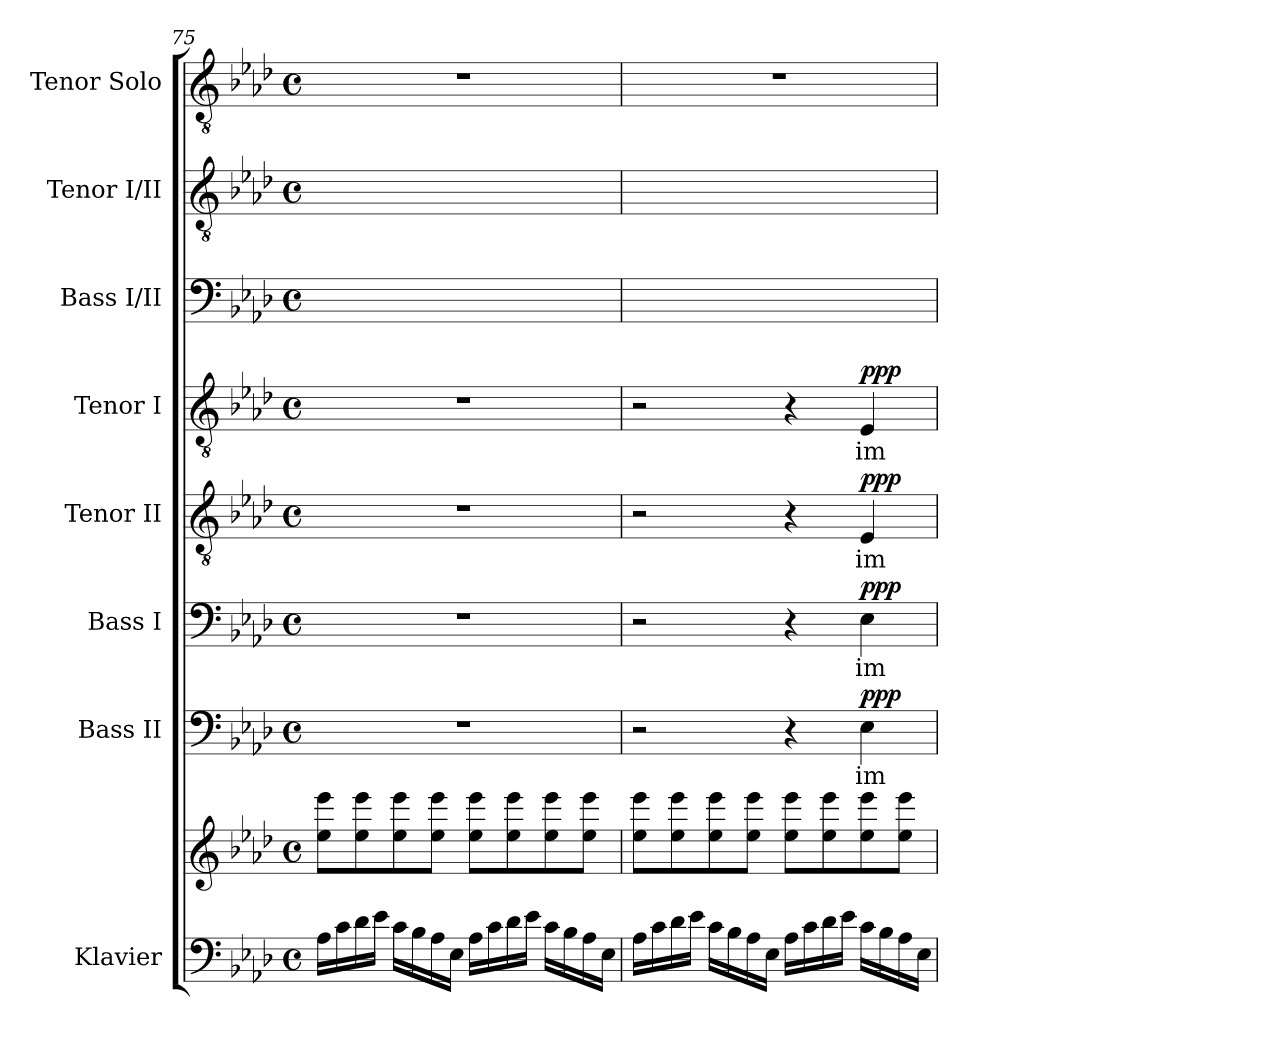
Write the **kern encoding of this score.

**kern	**kern	**kern	**text	**dynam	**kern	**text	**dynam	**kern	**text	**dynam	**kern	**text	**dynam	**kern	**text	**kern	**text	**kern
*part8	*part8	*part7	*part7	*part7	*part6	*part6	*part6	*part5	*part5	*part5	*part4	*part4	*part4	*part3	*part3	*part2	*part2	*part1
*staff9	*staff8	*staff7	*staff7	*staff7	*staff6	*staff6	*staff6	*staff5	*staff5	*staff5	*staff4	*staff4	*staff4	*staff3	*staff3	*staff2	*staff2	*staff1
*I"Klavier	*	*I"Bass II	*	*	*I"Bass I	*	*	*I"Tenor II	*	*	*I"Tenor I	*	*	*I"Bass I/II	*	*I"Tenor I/II	*	*I"Tenor Solo
*I'Klav.	*	*I'B.	*	*	*I'B.	*	*	*I'T.	*	*	*I'T.	*	*	*I'B.	*	*I'T.	*	*I'T. Solo
*clefF4	*clefG2	*clefF4	*	*	*clefF4	*	*	*clefGv2	*	*	*clefGv2	*	*	*clefF4	*	*clefGv2	*	*clefGv2
*	*	*	*	*	*	*	*	*ITrd7c12	*	*	*ITrd7c12	*	*	*	*	*ITrd7c12	*	*ITrd7c12
*k[b-e-a-d-]	*k[b-e-a-d-]	*k[b-e-a-d-]	*	*	*k[b-e-a-d-]	*	*	*k[b-e-a-d-]	*	*	*k[b-e-a-d-]	*	*	*k[b-e-a-d-]	*	*k[b-e-a-d-]	*	*k[b-e-a-d-]
*A-:	*A-:	*A-:	*	*	*A-:	*	*	*A-:	*	*	*A-:	*	*	*A-:	*	*A-:	*	*A-:
*M4/4	*M4/4	*M4/4	*	*	*M4/4	*	*	*M4/4	*	*	*M4/4	*	*	*M4/4	*	*M4/4	*	*M4/4
*met(c)	*met(c)	*met(c)	*	*	*met(c)	*	*	*met(c)	*	*	*met(c)	*	*	*met(c)	*	*met(c)	*	*met(c)
=75	=75	=75	=75	=75	=75	=75	=75	=75	=75	=75	=75	=75	=75	=75	=75	=75	=75	=75
16A-i\LL	8ee-i\ 8eee-iL	1r	.	.	1r	.	.	1r	.	.	1r	.	.	1ryy	.	1ryy	.	1r
16ci\	.	.	.	.	.	.	.	.	.	.	.	.	.	.	.	.	.	.
16d-i\	8ee-i\ 8eee-i	.	.	.	.	.	.	.	.	.	.	.	.	.	.	.	.	.
16e-i\JJ	.	.	.	.	.	.	.	.	.	.	.	.	.	.	.	.	.	.
16ci\LL	8ee-i\ 8eee-i	.	.	.	.	.	.	.	.	.	.	.	.	.	.	.	.	.
16B-i\	.	.	.	.	.	.	.	.	.	.	.	.	.	.	.	.	.	.
16A-i\	8ee-i\ 8eee-iJ	.	.	.	.	.	.	.	.	.	.	.	.	.	.	.	.	.
16E-i\JJ	.	.	.	.	.	.	.	.	.	.	.	.	.	.	.	.	.	.
16A-i\LL	8ee-i\ 8eee-iL	.	.	.	.	.	.	.	.	.	.	.	.	.	.	.	.	.
16ci\	.	.	.	.	.	.	.	.	.	.	.	.	.	.	.	.	.	.
16d-i\	8ee-i\ 8eee-i	.	.	.	.	.	.	.	.	.	.	.	.	.	.	.	.	.
16e-i\JJ	.	.	.	.	.	.	.	.	.	.	.	.	.	.	.	.	.	.
16ci\LL	8ee-i\ 8eee-i	.	.	.	.	.	.	.	.	.	.	.	.	.	.	.	.	.
16B-i\	.	.	.	.	.	.	.	.	.	.	.	.	.	.	.	.	.	.
16A-i\	8ee-i\ 8eee-iJ	.	.	.	.	.	.	.	.	.	.	.	.	.	.	.	.	.
16E-i\JJ	.	.	.	.	.	.	.	.	.	.	.	.	.	.	.	.	.	.
=76	=76	=76	=76	=76	=76	=76	=76	=76	=76	=76	=76	=76	=76	=76	=76	=76	=76	=76
*	*	*	*	*	*	*	*	*	*	*	*	*	*	*^	*	*^	*	*
16A-i\LL	8ee-i\ 8eee-iL	2r	.	.	2r	.	.	2r	.	.	2r	.	.	2ryy	2.ryy	.	2ryy	2.ryy	.	1r
16ci\	.	.	.	.	.	.	.	.	.	.	.	.	.	.	.	.	.	.	.	.
16d-i\	8ee-i\ 8eee-i	.	.	.	.	.	.	.	.	.	.	.	.	.	.	.	.	.	.	.
16e-i\JJ	.	.	.	.	.	.	.	.	.	.	.	.	.	.	.	.	.	.	.	.
16ci\LL	8ee-i\ 8eee-i	.	.	.	.	.	.	.	.	.	.	.	.	.	.	.	.	.	.	.
16B-i\	.	.	.	.	.	.	.	.	.	.	.	.	.	.	.	.	.	.	.	.
16A-i\	8ee-i\ 8eee-iJ	.	.	.	.	.	.	.	.	.	.	.	.	.	.	.	.	.	.	.
16E-i\JJ	.	.	.	.	.	.	.	.	.	.	.	.	.	.	.	.	.	.	.	.
16A-i\LL	8ee-i\ 8eee-iL	4r	.	.	4r	.	.	4r	.	.	4r	.	.	4ryy	.	.	4ryy	.	.	.
16ci\	.	.	.	.	.	.	.	.	.	.	.	.	.	.	.	.	.	.	.	.
16d-i\	8ee-i\ 8eee-i	.	.	.	.	.	.	.	.	.	.	.	.	.	.	.	.	.	.	.
16e-i\JJ	.	.	.	.	.	.	.	.	.	.	.	.	.	.	.	.	.	.	.	.
!	!	!	!LO:LY:b:color=#000000	!	!	!	!	!	!	!	!	!	!	!	!	!	!	!	!	!
!	!	!	!	!	!	!LO:LY:b:color=#000000	!	!	!	!	!	!	!	!	!	!	!	!	!	!
!	!	!	!	!	!	!	!	!	!LO:LY:b:color=#000000	!	!	!	!	!	!	!	!	!	!	!
!	!	!	!	!	!	!	!	!	!	!	!	!LO:LY:b:color=#000000	!	!	!	!	!	!	!	!
!	!	!	!	!	!	!	!	!	!	!	!	!	!	!	!	!LO:LY:b:color=#000000	!	!	!	!
!	!	!	!	!	!	!	!	!	!	!	!	!	!	!	!	!	!	!	!LO:LY:b:color=#000000	!
16ci\LL	8ee-i\ 8eee-i	4E-i\	im	ppp	4E-i\	im	ppp	4EE-i/	im	ppp	4EE-i/	im	ppp	4E-i/yy	4E-i\yy	im	4EE-i/yy	4EE-i\yy	im	.
16B-i\	.	.	.	.	.	.	.	.	.	.	.	.	.	.	.	.	.	.	.	.
16A-i\	8ee-i\ 8eee-iJ	.	.	.	.	.	.	.	.	.	.	.	.	.	.	.	.	.	.	.
16E-i\JJ	.	.	.	.	.	.	.	.	.	.	.	.	.	.	.	.	.	.	.	.
*	*	*	*	*	*	*	*	*	*	*	*	*	*	*v	*v	*	*	*	*	*
*	*	*	*	*	*	*	*	*	*	*	*	*	*	*	*	*v	*v	*	*
=	=	=	=	=	=	=	=	=	=	=	=	=	=	=	=	=	=	=
*-	*-	*-	*-	*-	*-	*-	*-	*-	*-	*-	*-	*-	*-	*-	*-	*-	*-	*-
